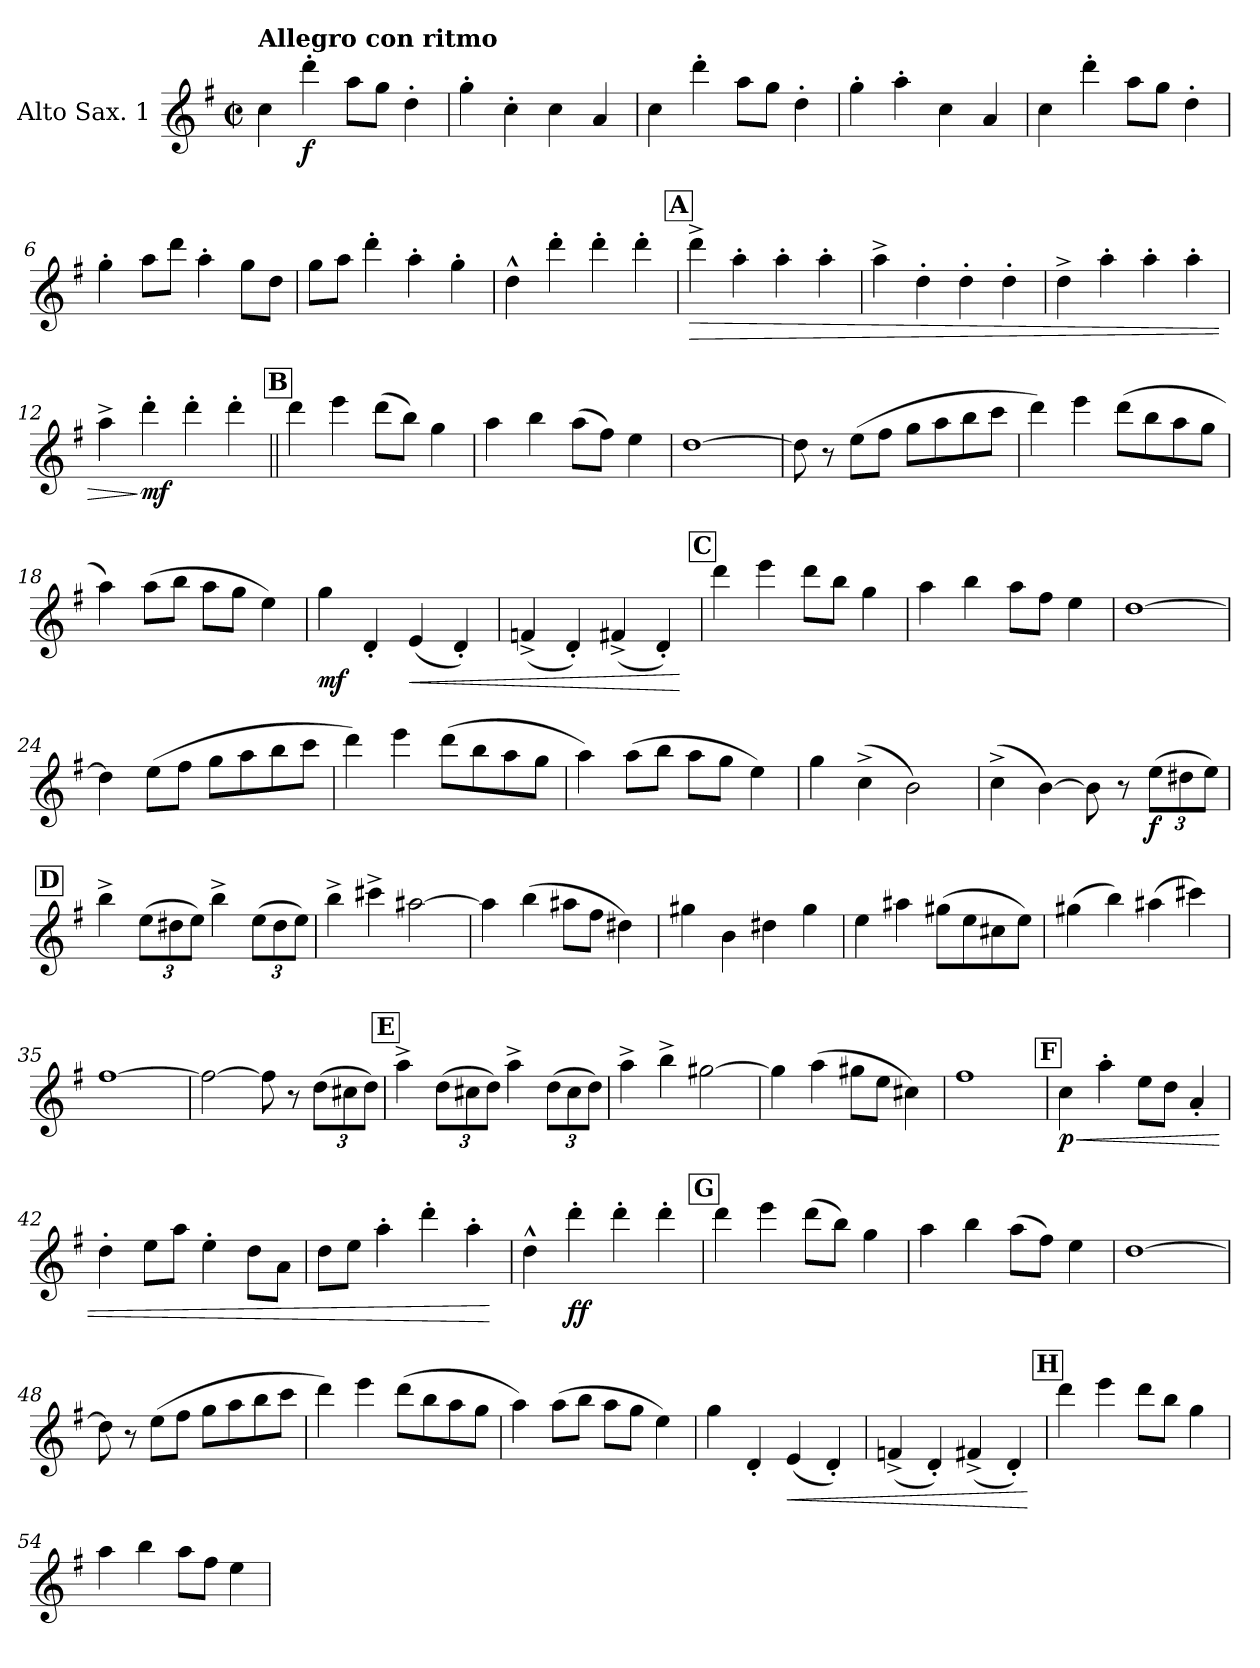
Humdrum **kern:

**kern	**dynam
*part1	*part1
*staff1	*staff1
*I"Alto Sax. 1	*
*I'A. Sax. 1	*
*clefG2	*
*ITrd5c9	*
*k[b-e-]	*
*M2/2	*
*met(c|)	*
*MM260	*
=1	=1
!LO:TX:a:B:t=Allegro con ritmo	!
4e-\	.
!	!LO:DY:b
4ff'\	f
8cc\L	.
8b-\J	.
4f'\	.
=2	=2
4b-'\	.
4e-'\	.
4e-\	.
4c/	.
=3	=3
4e-\	.
4ff'\	.
8cc\L	.
8b-\J	.
4f'\	.
=4	=4
4b-'\	.
4cc'\	.
4e-\	.
4c/	.
=5	=5
4e-\	.
4ff'\	.
8cc\L	.
8b-\J	.
4f'\	.
=6	=6
4b-'\	.
8cc\L	.
8ff\J	.
4cc'\	.
8b-\L	.
8f\J	.
=7	=7
8b-\L	.
8cc\J	.
4ff'\	.
4cc'\	.
4b-'\	.
!!LO:LB:g=z
=8	=8
4f^^\	.
4ff'\	.
4ff'\	.
4ff'\	.
!!LO:REH:place=s1:a:B:fs=14:t=A
=9	=9
!	!LO:HP:b
4ff^\	>
4cc'\	.
4cc'\	.
4cc'\	.
=10	=10
4cc^\	.
4f'\	.
4f'\	.
4f'\	.
=11	=11
4f^\	.
4cc'\	.
4cc'\	.
4cc'\	.
=12	=12
4cc^\	.
!	!LO:DY:n=1:b
4ff'\	] mf
4ff'\	.
4ff'\	.
!!LO:REH:place=s1:a:B:fs=14:t=B
=13||	=13||
4ff\	.
4gg\	.
(8ff\L	.
8dd\J)	.
4b-\	.
=14	=14
4cc\	.
4dd\	.
(8cc\L	.
8a\J)	.
4g\	.
!!LO:LB:g=z
=15	=15
[1f	.
=16	=16
8f\]	.
8r	.
(8g\L	.
8a\J	.
8b-\L	.
8cc\	.
8dd\	.
8ee-\J	.
=17	=17
4ff\)	.
4gg\	.
(8ff\L	.
8dd\	.
8cc\	.
8b-\J	.
=18	=18
4cc\)	.
(8cc\L	.
8dd\J	.
8cc\L	.
8b-\J	.
4g\)	.
=19	=19
!	!LO:DY:b
4b-\	mf
4F'/	.
!	!LO:HP:b
(4G/	<
4F'/)	.
=20	=20
(4A-X^/	.
4F'/)	.
(4An^/	.
4F'/)	.
.	[
!!LO:LB:g=z
!!LO:REH:place=s1:a:B:fs=14:t=C
=21	=21
4ff\	.
4gg\	.
8ff\L	.
8dd\J	.
4b-\	.
=22	=22
4cc\	.
4dd\	.
8cc\L	.
8a\J	.
4g\	.
=23	=23
[1f	.
=24	=24
4f\]	.
(8g\L	.
8a\J	.
8b-\L	.
8cc\	.
8dd\	.
8ee-\J	.
=25	=25
4ff\)	.
4gg\	.
(8ff\L	.
8dd\	.
8cc\	.
8b-\J	.
=26	=26
4cc\)	.
(8cc\L	.
8dd\J	.
8cc\L	.
8b-\J	.
4g\)	.
!!LO:LB:g=z
=27	=27
4b-\	.
(4e-^\	.
2d\)	.
=28	=28
(4e-^\	.
[4d\)	.
8d\]	.
8r	.
*Xbrackettup	*
!	!LO:DY:b
(12g\L	f
12f#X\	.
12g\J)	.
!!LO:REH:place=s1:a:B:fs=14:t=D
=29	=29
4dd^\	.
(12g\L	.
12f#X\	.
12g\J)	.
4dd^\	.
(12g\L	.
12f#\	.
12g\J)	.
=30	=30
4dd^\	.
4een^\	.
[2cc#X\	.
=31	=31
4cc#\]	.
(4dd\	.
8cc#X\L	.
8a\J	.
4f#X\)	.
=32	=32
4bn\	.
4d\	.
4f#X\	.
4b\	.
!!LO:LB:g=z
=33	=33
4g\	.
4cc#X\	.
(8bn\L	.
8g\	.
8en\	.
8g\J)	.
=34	=34
(4bn\	.
4dd\)	.
(4cc#X\	.
4een\)	.
=35	=35
[1a	.
=36	=36
2a\_	.
8a\]	.
8r	.
(12f\L	.
12en\	.
12f\J)	.
!!LO:REH:place=s1:a:B:fs=14:t=E
=37	=37
4cc^\	.
(12f\L	.
12en\	.
12f\J)	.
4cc^\	.
(12f\L	.
12e\	.
12f\J)	.
=38	=38
4cc^\	.
4dd^\	.
[2bn\	.
!!LO:LB:g=z
=39	=39
4b\]	.
(4cc\	.
8bn\L	.
8g\J	.
4en\)	.
=40	=40
1a	.
!!LO:REH:place=s1:a:B:fs=14:t=F
=41	=41
!	!LO:HP:b
!	!LO:DY:n=1:b
4e-\	< p
4cc'\	.
8g\L	.
8f\J	.
4c'/	.
=42	=42
4f'\	.
8g\L	.
8cc\J	.
4g'\	.
8f\L	.
8c\J	.
=43	=43
8f\L	.
8g\J	.
4cc'\	.
4ff'\	.
4cc'\	.
.	[
=44	=44
4f^^\	.
!	!LO:DY:b
4ff'\	ff
4ff'\	.
4ff'\	.
!!LO:REH:place=s1:a:B:fs=14:t=G
=45	=45
4ff\	.
4gg\	.
(8ff\L	.
8dd\J)	.
4b-\	.
!!LO:LB:g=z
=46	=46
4cc\	.
4dd\	.
(8cc\L	.
8a\J)	.
4g\	.
=47	=47
[1f	.
=48	=48
8f\]	.
8r	.
(8g\L	.
8a\J	.
8b-\L	.
8cc\	.
8dd\	.
8ee-\J	.
=49	=49
4ff\)	.
4gg\	.
(8ff\L	.
8dd\	.
8cc\	.
8b-\J	.
=50	=50
4cc\)	.
(8cc\L	.
8dd\J	.
8cc\L	.
8b-\J	.
4g\)	.
=51	=51
4b-\	.
4F'/	.
!	!LO:HP:b
(4G/	<
4F'/)	.
!!LO:LB:g=z
=52	=52
(4A-X^/	.
4F'/)	.
(4An^/	.
4F'/)	.
.	[
!!LO:REH:place=s1:a:B:fs=14:t=H
=53	=53
4ff\	.
4gg\	.
8ff\L	.
8dd\J	.
4b-\	.
=54	=54
4cc\	.
4dd\	.
8cc\L	.
8a\J	.
4g\	.
=	=
*-	*-
